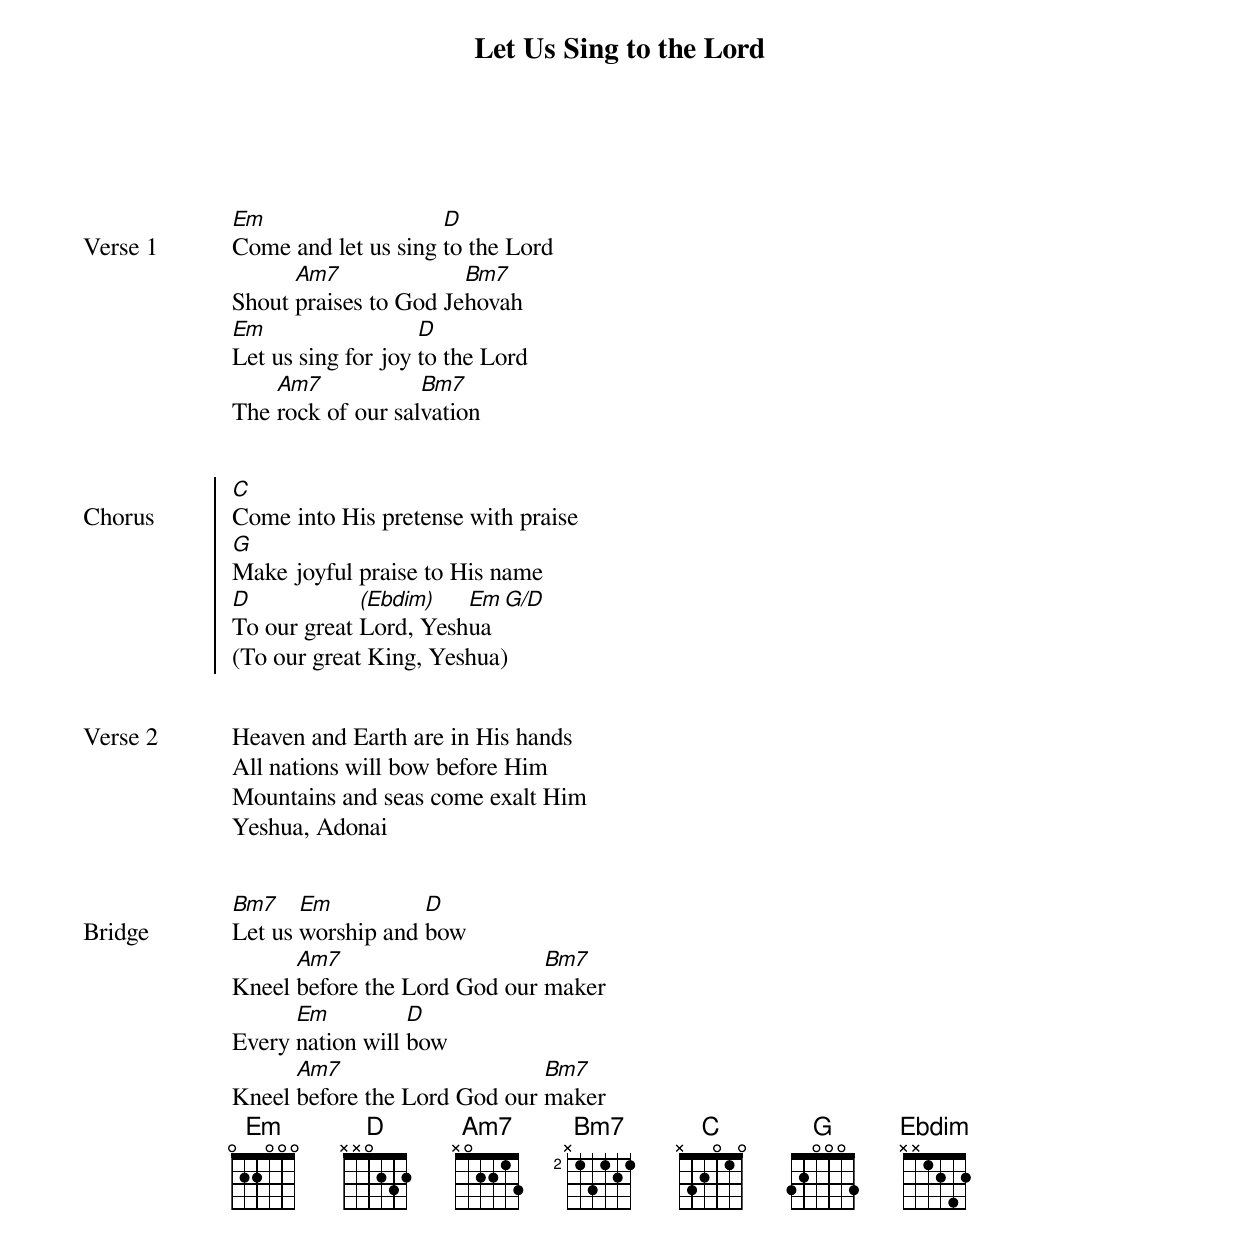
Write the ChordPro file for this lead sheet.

{title: Let Us Sing to the Lord}
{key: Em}
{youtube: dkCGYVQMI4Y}
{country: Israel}
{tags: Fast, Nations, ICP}

{start_of_instrumental: Instrumental}

{end_of_instrumental}

{start_of_verse: Verse 1}
[Em]Come and let us sing [D]to the Lord
Shout [Am7]praises to God Je[Bm7]hovah
[Em]Let us sing for joy [D]to the Lord
The [Am7]rock of our sal[Bm7]vation

{end_of_verse}

{start_of_chorus: Chorus}
[C]Come into His pretense with praise
[G]Make joyful praise to His name
[D]To our great [(Ebdim)]Lord, Yesh[Em]ua [G/D]
(To our great King, Yeshua)

{end_of_chorus}

{start_of_verse: Verse 2}
Heaven and Earth are in His hands
All nations will bow before Him
Mountains and seas come exalt Him
Yeshua, Adonai

{end_of_verse}

{start_of_bridge: Bridge}
[Bm7]Let us [Em]worship and [D]bow
Kneel [Am7]before the Lord God our [Bm7]maker
Every [Em]nation will [D]bow
Kneel [Am7]before the Lord God our [Bm7]maker
{end_of_bridge}
